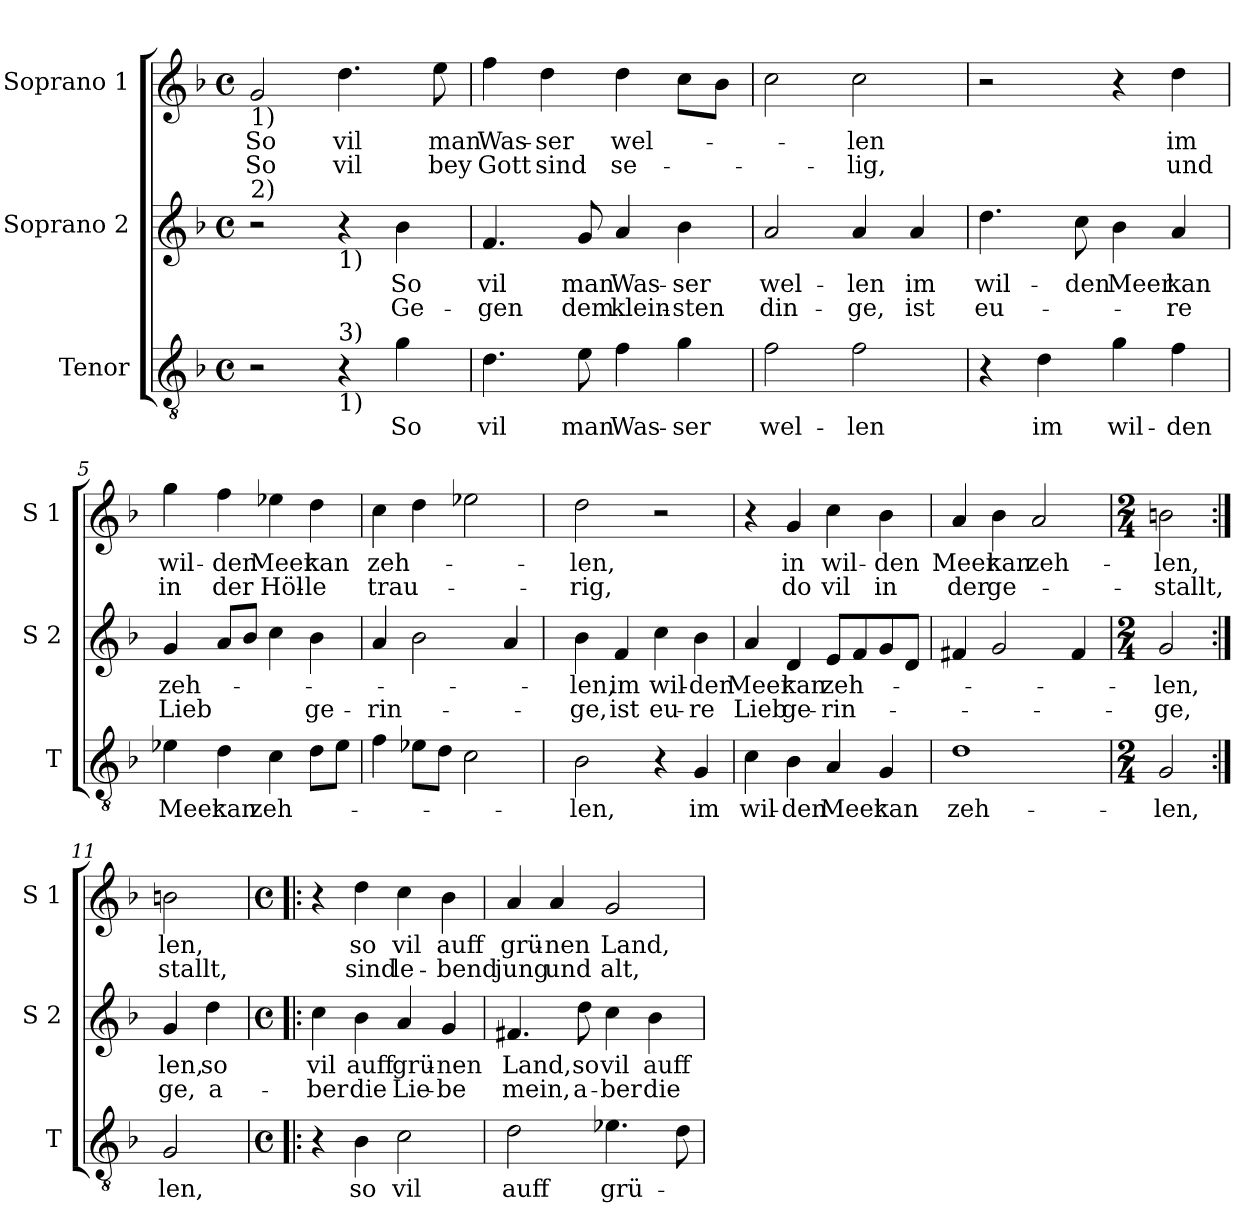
**kern	**text	**kern	**text	**text	**kern	**text	**text
*part3	*part3	*part2	*part2	*part2	*part1	*part1	*part1
*staff3	*staff3	*staff2	*staff2	*staff2	*staff1	*staff1	*staff1
*I"Tenor	*	*I"Soprano 2	*	*	*I"Soprano 1	*	*
*I'T	*	*I'S 2	*	*	*I'S 1	*	*
*clefGv2	*	*clefG2	*	*	*clefG2	*	*
*k[b-]	*	*k[b-]	*	*	*k[b-]	*	*
*F:	*	*F:	*	*	*F:	*	*
*M4/4	*	*M4/4	*	*	*M4/4	*	*
*met(c)	*	*met(c)	*	*	*met(c)	*	*
=1	=1	=1	=1	=1	=1	=1	=1
!	!	!	!	!	!LO:TX:b:t=1)	!	!
!	!	!LO:TX:a:t=2)	!	!	!	!	!
!	!	!	!	!	!	!LO:LY:b	!LO:LY:b
2r	.	2r	.	.	2g/	So	So
!	!	!LO:TX:b:t=1)	!	!	!	!	!
!LO:TX:a:t=3)	!	!	!	!	!	!	!
!LO:TX:b:t=1)	!	!	!	!	!	!	!
!	!	!	!	!	!	!LO:LY:b	!LO:LY:b
4r	.	4r	.	.	4.dd\	vil	vil
!	!LO:LY:b	!	!LO:LY:b	!LO:LY:b	!	!	!
4g\	So	4b-\	So	Ge-	.	.	.
!	!	!	!	!	!	!LO:LY:b	!LO:LY:b
.	.	.	.	.	8ee\	man	bey
=2	=2	=2	=2	=2	=2	=2	=2
!	!LO:LY:b	!	!LO:LY:b	!LO:LY:b	!	!LO:LY:b	!LO:LY:b
4.d\	vil	4.f/	vil	-gen	4ff\	Was-	Gott
!	!	!	!	!	!	!LO:LY:b	!LO:LY:b
.	.	.	.	.	4dd\	-ser	sind
!	!LO:LY:b	!	!LO:LY:b	!LO:LY:b	!	!	!
8e\	man	8g/	man	dem	.	.	.
!	!LO:LY:b	!	!LO:LY:b	!LO:LY:b	!	!LO:LY:b	!LO:LY:b
4f\	Was-	4a/	Was-	klein-	4dd\	wel-	se-
!	!LO:LY:b	!	!LO:LY:b	!LO:LY:b	!	!	!
4g\	-ser	4b-\	-ser	-sten	8cc\L	.	.
.	.	.	.	.	8b-\J	.	.
=3	=3	=3	=3	=3	=3	=3	=3
!	!LO:LY:b	!	!LO:LY:b	!LO:LY:b	!	!	!
2f\	wel-	2a/	wel-	din-	2cc\	.	.
!	!LO:LY:b	!	!LO:LY:b	!LO:LY:b	!	!LO:LY:b	!LO:LY:b
2f\	-len	4a/	-len	-ge,	2cc\	-len	-lig,
!	!	!	!LO:LY:b	!LO:LY:b	!	!	!
.	.	4a/	im	ist	.	.	.
=4	=4	=4	=4	=4	=4	=4	=4
!	!	!	!LO:LY:b	!LO:LY:b	!	!	!
4r	.	4.dd\	wil-	eu-	2r	.	.
!	!LO:LY:b	!	!	!	!	!	!
4d\	im	.	.	.	.	.	.
!	!	!	!LO:LY:b	!	!	!	!
.	.	8cc\	-den	.	.	.	.
!	!LO:LY:b	!	!LO:LY:b	!	!	!	!
4g\	wil-	4b-\	Meer	.	4r	.	.
!	!LO:LY:b	!	!LO:LY:b	!LO:LY:b	!	!LO:LY:b	!LO:LY:b
4f\	-den	4a/	kan	-re	4dd\	im	und
=5	=5	=5	=5	=5	=5	=5	=5
!	!LO:LY:b	!	!LO:LY:b	!LO:LY:b	!	!LO:LY:b	!LO:LY:b
4e-X\	Meer	4g/	zeh-	Lieb	4gg\	wil-	in
!	!LO:LY:b	!	!	!	!	!LO:LY:b	!LO:LY:b
4d\	kan	8a/L	.	.	4ff\	-den	der
.	.	8b-/J	.	.	.	.	.
!	!LO:LY:b	!	!	!	!	!LO:LY:b	!LO:LY:b
4c\	zeh-	4cc\	.	.	4ee-X\	Meer	Höl-
!	!	!	!	!LO:LY:b	!	!LO:LY:b	!LO:LY:b
8d\L	.	4b-\	.	ge-	4dd\	kan	-le
8e-\J	.	.	.	.	.	.	.
!!LO:LB:g=z
=6	=6	=6	=6	=6	=6	=6	=6
!	!	!	!	!LO:LY:b	!	!LO:LY:b	!LO:LY:b
4f\	.	4a/	.	-rin-	4cc\	zeh-	trau-
8e-X\L	.	2b-\	.	.	4dd\	.	.
8d\J	.	.	.	.	.	.	.
2c\	.	.	.	.	2ee-X\	.	.
.	.	4a/	.	.	.	.	.
=7	=7	=7	=7	=7	=7	=7	=7
!	!LO:LY:b	!	!LO:LY:b	!LO:LY:b	!	!LO:LY:b	!LO:LY:b
2B-\	-len,	4b-\	-len,	-ge,	2dd\	-len,	-rig,
!	!	!	!LO:LY:b	!LO:LY:b	!	!	!
.	.	4f/	im	ist	.	.	.
!	!	!	!LO:LY:b	!LO:LY:b	!	!	!
4r	.	4cc\	wil-	eu-	2r	.	.
!	!LO:LY:b	!	!LO:LY:b	!LO:LY:b	!	!	!
4G/	im	4b-\	-den	-re	.	.	.
=8	=8	=8	=8	=8	=8	=8	=8
!	!LO:LY:b	!	!LO:LY:b	!LO:LY:b	!	!	!
4c\	wil-	4a/	Meer	Lieb	4r	.	.
!	!LO:LY:b	!	!LO:LY:b	!LO:LY:b	!	!LO:LY:b	!LO:LY:b
4B-\	-den	4d/	kan	ge-	4g/	in	do
!	!LO:LY:b	!	!LO:LY:b	!LO:LY:b	!	!LO:LY:b	!LO:LY:b
4A/	Meer	8e/L	zeh-	-rin-	4cc\	wil-	vil
.	.	8f/	.	.	.	.	.
!	!LO:LY:b	!	!	!	!	!LO:LY:b	!LO:LY:b
4G/	kan	8g/	.	.	4b-\	-den	in
.	.	8d/J	.	.	.	.	.
=9	=9	=9	=9	=9	=9	=9	=9
!	!LO:LY:b	!	!	!	!	!LO:LY:b	!LO:LY:b
1d	zeh-	4f#X/	.	.	4a/	Meer	der
!	!	!	!	!	!	!LO:LY:b	!LO:LY:b
.	.	2g/	.	.	4b-\	kan	ge-
!	!	!	!	!	!	!LO:LY:b	!
.	.	.	.	.	2a/	zeh-	.
.	.	4f#/	.	.	.	.	.
=10	=10	=10	=10	=10	=10	=10	=10
*M2/4	*	*M2/4	*	*	*M2/4	*	*
!	!LO:LY:b	!	!LO:LY:b	!LO:LY:b	!	!LO:LY:b	!LO:LY:b
2G/	-len,	2g/	-len,	-ge,	2bn\	-len,	-stallt,
!!LO:LB:g=z
=11:|!	=11:|!	=11:|!	=11:|!	=11:|!	=11:|!	=11:|!	=11:|!
!	!LO:LY:b	!	!LO:LY:b	!LO:LY:b	!	!LO:LY:b	!LO:LY:b
2G/	len,	4g/	len,	ge,	2bn\	len,	stallt,
!	!	!	!LO:LY:b	!LO:LY:b	!	!	!
.	.	4dd\	so	a-	.	.	.
=12!|:	=12!|:	=12!|:	=12!|:	=12!|:	=12!|:	=12!|:	=12!|:
*M4/4	*	*M4/4	*	*	*M4/4	*	*
*met(c)	*	*met(c)	*	*	*met(c)	*	*
!	!	!	!LO:LY:b	!LO:LY:b	!	!	!
4r	.	4cc\	vil	-ber	4r	.	.
!	!LO:LY:b	!	!LO:LY:b	!LO:LY:b	!	!LO:LY:b	!LO:LY:b
4B-\	so	4b-\	auff	die	4dd\	so	sind
!	!LO:LY:b	!	!LO:LY:b	!LO:LY:b	!	!LO:LY:b	!LO:LY:b
2c\	vil	4a/	grü-	Lie-	4cc\	vil	le-
!	!	!	!LO:LY:b	!LO:LY:b	!	!LO:LY:b	!LO:LY:b
.	.	4g/	-nen	-be	4b-\	auff	-bend
=13	=13	=13	=13	=13	=13	=13	=13
!	!LO:LY:b	!	!LO:LY:b	!LO:LY:b	!	!LO:LY:b	!LO:LY:b
2d\	auff	4.f#X/	Land,	mein,	4a/	grü-	jung
!	!	!	!	!	!	!LO:LY:b	!LO:LY:b
.	.	.	.	.	4a/	-nen	und
!	!	!	!LO:LY:b	!LO:LY:b	!	!	!
.	.	8dd\	so	a-	.	.	.
!	!LO:LY:b	!	!LO:LY:b	!LO:LY:b	!	!LO:LY:b	!LO:LY:b
4.e-X\	grü-	4cc\	vil	-ber	2g/	Land,	alt,
!	!	!	!LO:LY:b	!LO:LY:b	!	!	!
.	.	4b-\	auff	die	.	.	.
8d\	.	.	.	.	.	.	.
=	=	=	=	=	=	=	=
*-	*-	*-	*-	*-	*-	*-	*-
